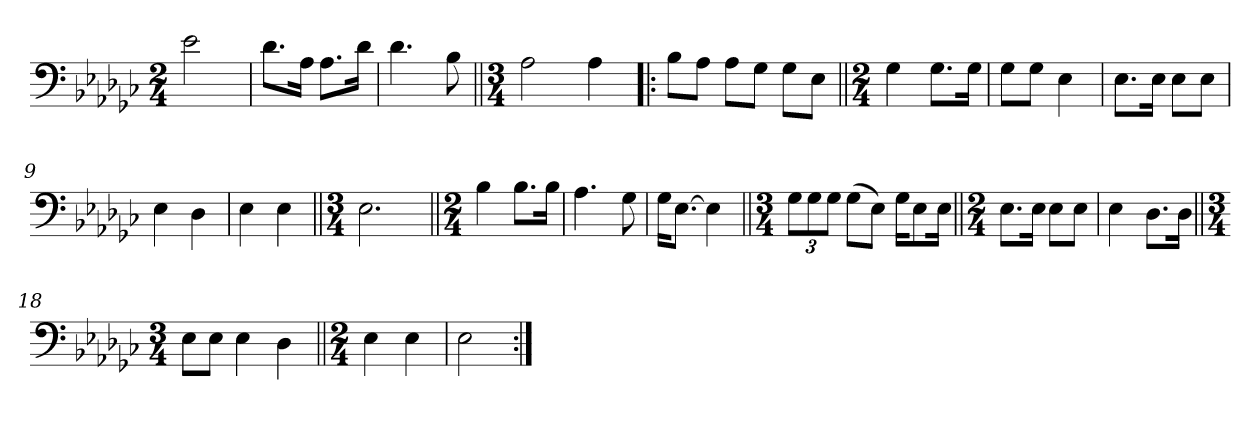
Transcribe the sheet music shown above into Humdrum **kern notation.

**kern
*part1
*staff1
*clefF4
*k[b-e-a-d-g-c-]
*M2/4
=1
2e-\
=2
8.d-\L
16A-\Jk
8.A-\L
16d-\Jk
=3
4.d-\
8B-\
=4||
*M3/4
2A-\
4A-\
=5!|:
8B-\L
8A-\J
8A-\L
8G-\J
8G-\L
8E-\J
=6||
*M2/4
4G-\
8.G-\L
16G-\Jk
=7
8G-\L
8G-\J
4E-\
=8
8.E-\L
16E-\Jk
8E-\L
8E-\J
=9
4E-\
4D-\
=10
4E-\
4E-\
=11||
*M3/4
2.E-\
=12||
*M2/4
4B-\
8.B-\L
16B-\Jk
=13
4.A-\
8G-\
=14
16G-\KL
[8.E-\J
4E-\]
=15||
*M3/4
12G-\L
12G-\
12G-\J
(8G-\L
8E-\J)
16G-\KL
8E-\
16E-\Jk
=16||
*M2/4
8.E-\L
16E-\Jk
8E-\L
8E-\J
=17
4E-\
8.D-\L
16D-\Jk
=18||
*M3/4
8E-\L
8E-\J
4E-\
4D-\
=19||
*M2/4
4E-\
4E-\
=20
2E-\
=:|!
*-
